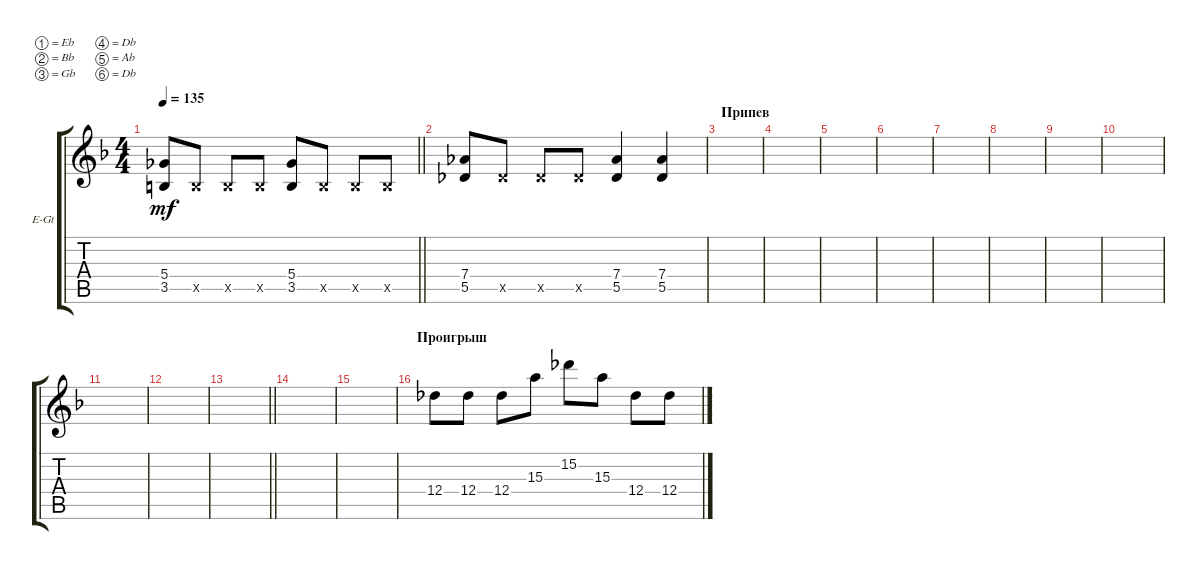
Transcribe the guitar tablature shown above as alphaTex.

\bracketExtendMode groupsimilarinstruments
\firstSystemTrackNameOrientation horizontal
\otherSystemsTrackNameOrientation horizontal
\track ("Соло гитара(Whammy)" "E-Gt") {instrument distortionguitar}
\staff {score tabs}
\tuning (Eb4 Bb3 Gb3 Db3 Ab2 Db2)
\ts (4 4)
\tempo 135
\clef g2
\scale
0.333333
\barLineRight lightlight
\ks dminor
(3.5 5.4).8{dy mf} 3.5{x}.8 3.5{x}.8 3.5{x}.8 (3.5 5.4).8 3.5{x}.8 3.5{x}.8 3.5{x}.8 |
\scale
0.333333 (5.5 7.4).8 5.5{x}.8 5.5{x}.8 5.5{x}.8 (5.5 7.4).4 (5.5 7.4).4 |
\section ("" "Припев")
\scale
0.333333 |
\scale
0.333333 |
\scale
0.333333 |
\scale
0.333333 |
\scale
0.333333 |
\scale
0.333333 |
\scale
0.333333 |
\scale
0.333333 |
\scale
0.333333 |
\scale
0.333333 |
\scale
0.333333
\barLineRight lightlight
|
\scale
0.333333 |
\scale
0.333333 |
\section ("" "Проигрыш")
\scale
0.333333 12.4.8 12.4.8 12.4.8 15.3.8 15.2.8 15.3.8 12.4.8 12.4.8
